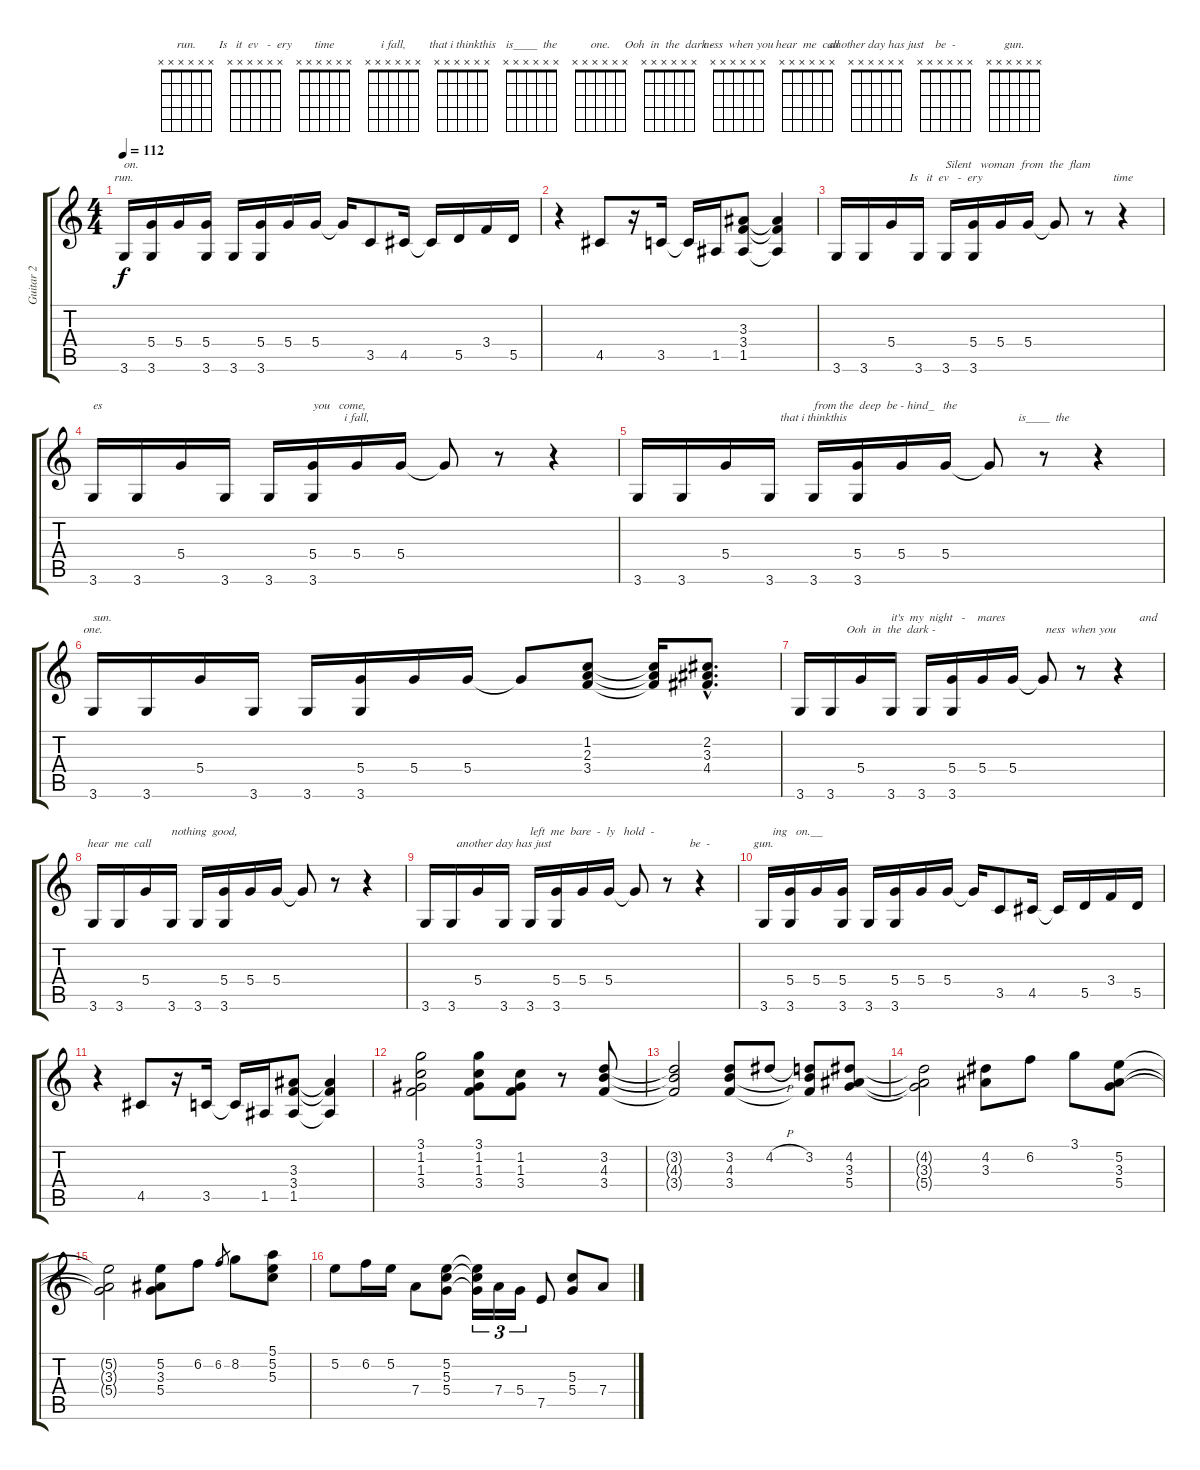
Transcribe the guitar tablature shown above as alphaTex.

\track ("Guitar 2" "Guitar 2") {instrument distortionguitar}
\staff {score tabs}
\tuning (E4 B3 G3 D3 A2 E2) {hide}
\chord ("run." x x x x x x) {firstfret 0}
\chord ("Is   it  ev   -  ery" x x x x x x) {firstfret 0}
\chord ("time" x x x x x x) {firstfret 0}
\chord ("i fall," x x x x x x) {firstfret 0}
\chord ("that i thinkthis " x x x x x x) {firstfret 0}
\chord ("is____  the" x x x x x x) {firstfret 0}
\chord ("one." x x x x x x) {firstfret 0}
\chord ("Ooh  in  the  dark -" x x x x x x) {firstfret 0}
\chord ("ness  when you" x x x x x x) {firstfret 0}
\chord ("hear  me  call" x x x x x x) {firstfret 0}
\chord ("another day has just" x x x x x x) {firstfret 0}
\chord ("be  -  " x x x x x x) {firstfret 0}
\chord ("gun." x x x x x x) {firstfret 0}
\ts (4 4)
\tempo 112
\clef g2
\ks c
3.6.16{ch "run." txt "on." dy f} (5.4 3.6).16 5.4.16 (5.4 3.6).16 3.6.16 (5.4 3.6).16 5.4.16 5.4.16 5.4{t}.16 3.5.8 4.5.16 4.5{t}.16 5.5.16 3.4.16 5.5.16 |
r.4 4.5.8 r.16 3.5.16 3.5{t}.16 1.5.16 (3.3 3.4 1.5).8 (3.3{t} 3.4{t} 1.5{t}).4 |
3.6.16 3.6.16 5.4.16 3.6.16 3.6.16{ch "Is   it  ev   -  ery" txt "Silent   woman  from  the  flam"} (5.4 3.6).16 5.4.16 5.4.16 5.4{t}.8 r.8 r.4{ch "time"} |
3.6.16{txt "es"} 3.6.16 5.4.16 3.6.16 3.6.16 (5.4 3.6).16{txt "you   come,"} 5.4.16{ch "i fall,"} 5.4.16 5.4{t}.8 r.8 r.4 |
3.6.16 3.6.16 5.4.16 3.6.16 3.6.16{ch "that i thinkthis " txt "from the  deep  be - hind_   the"} (5.4 3.6).16 5.4.16 5.4.16 5.4{t}.8 r.8{ch "is____  the"} r.4 |
3.6.16{ch "one." txt "sun."} 3.6.16 5.4.16 3.6.16 3.6.16 (5.4 3.6).16 5.4.16 5.4.16 5.4{t}.8 (1.2 2.3 3.4).8 (1.2{t} 2.3{t} 3.4{t}).16 (2.2{hac} 3.3{hac} 4.4{hac}).8{d} |
3.6.16 3.6.16 5.4.16 3.6.16{ch "Ooh  in  the  dark -" txt "it's  my  night   -    mares"} 3.6.16 (5.4 3.6).16 5.4.16 5.4.16 5.4{t}.8 r.8{ch "ness  when you"} r.4{txt "       and"} |
3.6.16 3.6.16{ch "hear  me  call"} 5.4.16 3.6.16{txt "nothing  good,"} 3.6.16 (5.4 3.6).16 5.4.16 5.4.16 5.4{t}.8 r.8 r.4 |
3.6.16 3.6.16 5.4.16 3.6.16{ch "another day has just"} 3.6.16{txt "left  me  bare  -  ly   hold  -"} (5.4 3.6).16 5.4.16 5.4.16 5.4{t}.8 r.8 r.4{ch "be  -  "} |
3.6.16{ch "gun." txt "   ing   on.__"} (5.4 3.6).16 5.4.16 (5.4 3.6).16 3.6.16 (5.4 3.6).16 5.4.16 5.4.16 5.4{t}.16 3.5.8 4.5.16 4.5{t}.16 5.5.16 3.4.16 5.5.16 |
r.4 4.5.8 r.16 3.5.16 3.5{t}.16 1.5.16 (3.3 3.4 1.5).8 (3.3{t} 3.4{t} 1.5{t}).4 |
(3.1 1.2 1.3 3.4).2 (3.1 1.2 1.3 3.4).8 (1.2 1.3 3.4).8 r.8 (3.2 4.3 3.4).8 |
(3.2{t} 4.3{t} 3.4{t}).2 (3.2 4.3 3.4).8 4.2{h}.8 (3.2 4.3{t} 3.4{t}).8 (4.2 3.3 5.4).8 |
(4.2{t} 3.3{t} 5.4{t}).2 (4.2 3.3).8 6.2.8 3.1.8 (5.2 3.3 5.4).8 |
(5.2{t} 3.3{t} 5.4{t}).2 (5.2 3.3 5.4).8 6.2.8 6.2.8{gr} 8.2.8 (5.1 5.2 5.3).8 |
5.2.8 6.2.16 5.2.16 7.4.8 (5.2 5.3 5.4).8 (5.2{t} 5.3{t} 5.4{t}).16{tu (3 2)} 7.4.16{tu (3 2)} 5.4.16{tu (3 2)} 7.5.8 (5.3 5.4).8 7.4.8
